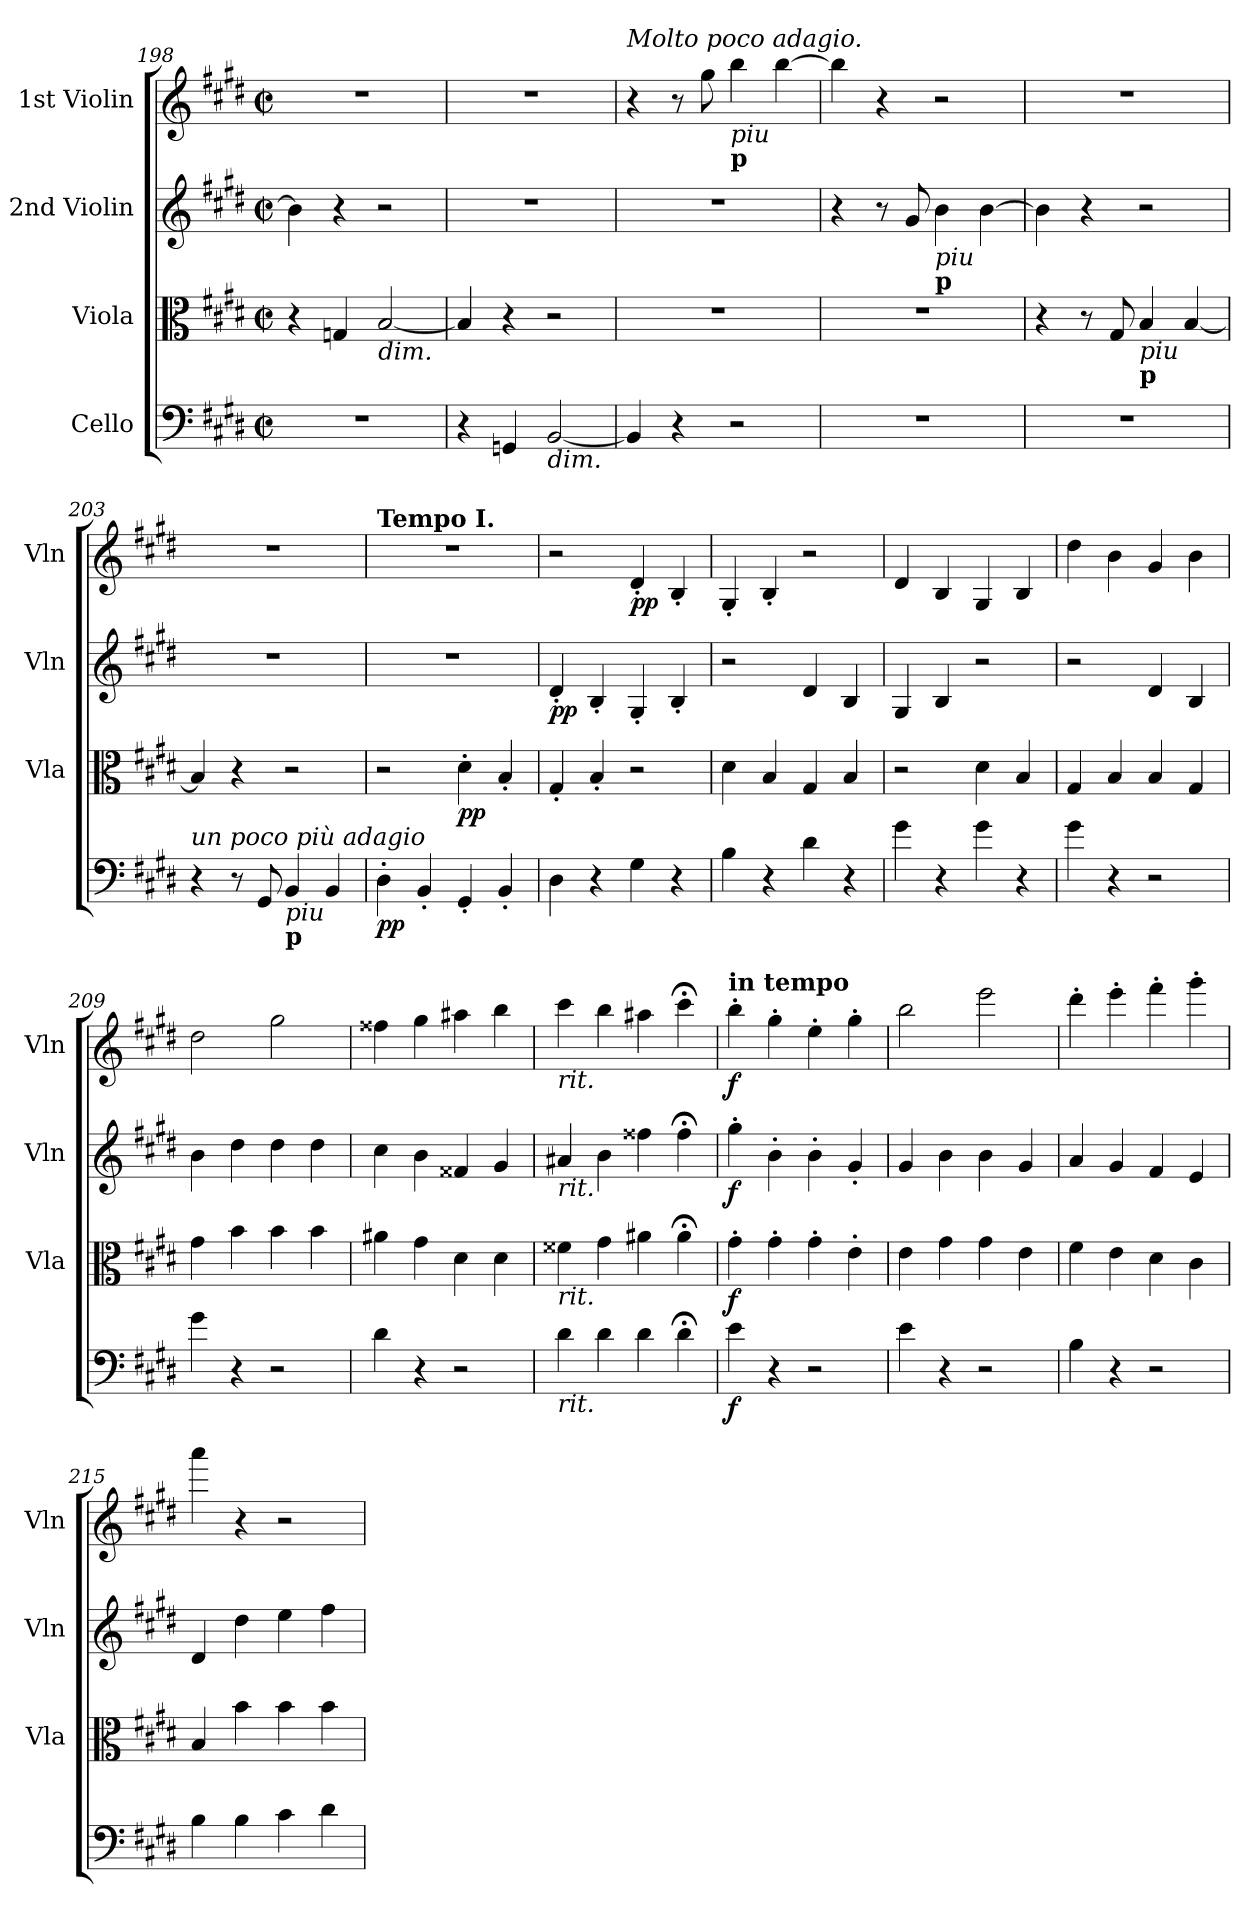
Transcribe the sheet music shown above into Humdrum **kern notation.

**kern	**dynam	**kern	**dynam	**kern	**dynam	**kern	**dynam
*part4	*part4	*part3	*part3	*part2	*part2	*part1	*part1
*staff4	*staff4	*staff3	*staff3	*staff2	*staff2	*staff1	*staff1
*I"Cello	*	*I"Viola	*	*I"2nd Violin	*	*I"1st Violin	*
*	*	*I'Vla	*	*I'Vln	*	*I'Vln	*
*clefF4	*	*clefC3	*	*clefG2	*	*clefG2	*
*k[f#c#g#d#]	*	*k[f#c#g#d#]	*	*k[f#c#g#d#]	*	*k[f#c#g#d#]	*
*E:	*	*E:	*	*E:	*	*E:	*
*M2/2	*	*M2/2	*	*M2/2	*	*M2/2	*
*met(c|)	*	*met(c|)	*	*met(c|)	*	*met(c|)	*
=198	=198	=198	=198	=198	=198	=198	=198
1r	.	4r	.	4b\]	.	1r	.
.	.	4Gn/	.	4r	.	.	.
!	!	!LO:TX:b:i:t=dim.	!	!	!	!	!
.	.	[2B/	.	2r	.	.	.
=199	=199	=199	=199	=199	=199	=199	=199
4r	.	4B/]	.	1r	.	1r	.
4GGn/	.	4r	.	.	.	.	.
!LO:TX:b:i:t=dim.	!	!	!	!	!	!	!
[2BB/	.	2r	.	.	.	.	.
=200	=200	=200	=200	=200	=200	=200	=200
!	!	!	!	!	!	!LO:TX:a:i:t=Molto poco adagio.	!
4BB/]	.	1r	.	1r	.	4r	.
4r	.	.	.	.	.	8r	.
.	.	.	.	.	.	8gg#\	.
!	!	!	!	!	!	!LO:TX:b:i:t=piu	!
!	!	!	!	!	!	!LO:TX:b:B:t=p	!
2r	.	.	.	.	.	4bb\	.
.	.	.	.	.	.	[4bb\	.
!!LO:LB:g=z
=201	=201	=201	=201	=201	=201	=201	=201
1r	.	1r	.	4r	.	4bb\]	.
.	.	.	.	8r	.	4r	.
.	.	.	.	8g#/	.	.	.
!	!	!	!	!LO:TX:b:i:t=piu	!	!	!
!	!	!	!	!LO:TX:b:B:t=p	!	!	!
.	.	.	.	4b\	.	2r	.
.	.	.	.	[4b\	.	.	.
=202	=202	=202	=202	=202	=202	=202	=202
1r	.	4r	.	4b\]	.	1r	.
.	.	8r	.	4r	.	.	.
.	.	8G#/	.	.	.	.	.
!	!	!LO:TX:b:i:t=piu	!	!	!	!	!
!	!	!LO:TX:b:B:t=p	!	!	!	!	!
.	.	4B/	.	2r	.	.	.
.	.	[4B/	.	.	.	.	.
=203	=203	=203	=203	=203	=203	=203	=203
!LO:TX:a:i:t=un poco più adagio	!	!	!	!	!	!	!
4r	.	4B/]	.	1r	.	1r	.
8r	.	4r	.	.	.	.	.
8GG#/	.	.	.	.	.	.	.
!LO:TX:b:i:t=piu	!	!	!	!	!	!	!
!LO:TX:b:B:t=p	!	!	!	!	!	!	!
4BB/	.	2r	.	.	.	.	.
4BB/	.	.	.	.	.	.	.
=204	=204	=204	=204	=204	=204	=204	=204
!	!	!	!	!	!	!LO:TX:a:B:t=Tempo I.	!
!	!LO:DY:b	!	!	!	!	!	!
4D#'\	pp	2r	.	1r	.	1r	.
4BB'/	.	.	.	.	.	.	.
!	!	!	!LO:DY:b	!	!	!	!
4GG#'/	.	4d#'\	pp	.	.	.	.
4BB'/	.	4B'/	.	.	.	.	.
!!LO:PB:g=z
=205	=205	=205	=205	=205	=205	=205	=205
!	!	!	!	!	!LO:DY:b	!	!
4D#\	.	4G#'/	.	4d#'/	pp	2r	.
4r	.	4B'/	.	4B'/	.	.	.
!	!	!	!	!	!	!	!LO:DY:b
4G#\	.	2r	.	4G#'/	.	4d#'/	pp
4r	.	.	.	4B'/	.	4B'/	.
=206	=206	=206	=206	=206	=206	=206	=206
4B\	.	4d#\	.	2r	.	4G#'/	.
4r	.	4B/	.	.	.	4B'/	.
4d#\	.	4G#/	.	4d#/	.	2r	.
4r	.	4B/	.	4B/	.	.	.
=207	=207	=207	=207	=207	=207	=207	=207
4g#\	.	2r	.	4G#/	.	4d#/	.
4r	.	.	.	4B/	.	4B/	.
4g#\	.	4d#\	.	2r	.	4G#/	.
4r	.	4B/	.	.	.	4B/	.
=208	=208	=208	=208	=208	=208	=208	=208
4g#\	.	4G#/	.	2r	.	4dd#\	.
4r	.	4B/	.	.	.	4b\	.
2r	.	4B/	.	4d#/	.	4g#/	.
.	.	4G#/	.	4B/	.	4b\	.
=209	=209	=209	=209	=209	=209	=209	=209
4g#\	.	4g#\	.	4b\	.	2dd#\	.
4r	.	4b\	.	4dd#\	.	.	.
2r	.	4b\	.	4dd#\	.	2gg#\	.
.	.	4b\	.	4dd#\	.	.	.
=210	=210	=210	=210	=210	=210	=210	=210
4d#\	.	4a#X\	.	4cc#\	.	4ff##X\	.
4r	.	4g#\	.	4b\	.	4gg#\	.
2r	.	4d#\	.	4f##X/	.	4aa#X\	.
.	.	4d#\	.	4g#/	.	4bb\	.
!!LO:LB:g=z
=211	=211	=211	=211	=211	=211	=211	=211
!	!	!	!	!	!	!LO:TX:b:i:t=rit.	!
!	!	!	!	!LO:TX:b:i:t=rit.	!	!	!
!	!	!LO:TX:b:i:t=rit.	!	!	!	!	!
!LO:TX:b:i:t=rit.	!	!	!	!	!	!	!
4d#\	.	4f##X\	.	4a#X/	.	4ccc#\	.
4d#\	.	4g#\	.	4b\	.	4bb\	.
4d#\	.	4a#X\	.	4ff##X\	.	4aa#X\	.
4d#;<\	.	4a#;<\	.	4ff##;<\	.	4ccc#;<\	.
=212	=212	=212	=212	=212	=212	=212	=212
!	!	!	!	!	!	!LO:TX:a:B:t=in tempo	!
!	!LO:DY:b	!	!LO:DY:b	!	!LO:DY:b	!	!LO:DY:b
4e\	f	4g#'\	f	4gg#'\	f	4bb'\	f
4r	.	4g#'\	.	4b'\	.	4gg#'\	.
2r	.	4g#'\	.	4b'\	.	4ee'\	.
.	.	4e'\	.	4g#'/	.	4gg#'\	.
=213	=213	=213	=213	=213	=213	=213	=213
4e\	.	4e\	.	4g#/	.	2bb\	.
4r	.	4g#\	.	4b\	.	.	.
2r	.	4g#\	.	4b\	.	2eee\	.
.	.	4e\	.	4g#/	.	.	.
=214	=214	=214	=214	=214	=214	=214	=214
4B\	.	4f#\	.	4a/	.	4ddd#'\	.
4r	.	4e\	.	4g#/	.	4eee'\	.
2r	.	4d#\	.	4f#/	.	4fff#'\	.
.	.	4c#\	.	4e/	.	4ggg#'\	.
!!LO:PB:g=z
=215	=215	=215	=215	=215	=215	=215	=215
4B\	.	4B/	.	4d#/	.	4aaa\	.
4B\	.	4b\	.	4dd#\	.	4r	.
4c#\	.	4b\	.	4ee\	.	2r	.
4d#\	.	4b\	.	4ff#\	.	.	.
=	=	=	=	=	=	=	=
*-	*-	*-	*-	*-	*-	*-	*-
